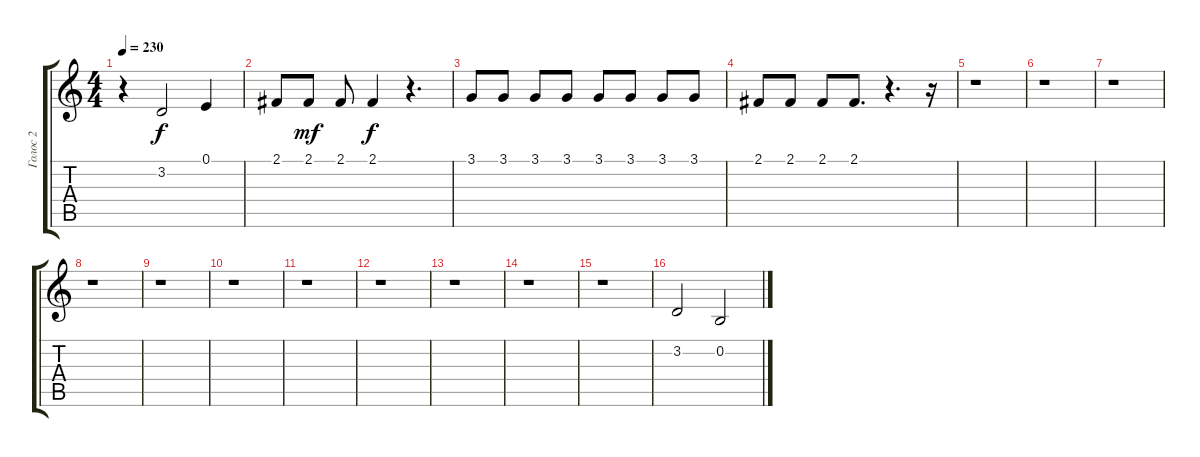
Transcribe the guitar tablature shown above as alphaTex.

\track ("Голос 2" "Голос 2") {instrument clarinet}
\staff {score tabs}
\tuning (E4 B3 G3 D3 A2 E2) {hide}
\ts (4 4)
\tempo 230
\clef g2
\ks c
r.4{dy f} 3.2.2 0.1.4 |
2.1.8 2.1.8{dy mf} 2.1.8 2.1.4{dy f} r.4{d} |
3.1.8 3.1.8 3.1.8 3.1.8 3.1.8 3.1.8 3.1.8 3.1.8 |
2.1.8 2.1.8 2.1.8 2.1.8{d} r.4{d} r.16 |
r.1 |
r.1 |
r.1 |
r.1 |
r.1 |
r.1 |
r.1 |
r.1 |
r.1 |
r.1 |
r.1 |
3.2.2 0.2.2
